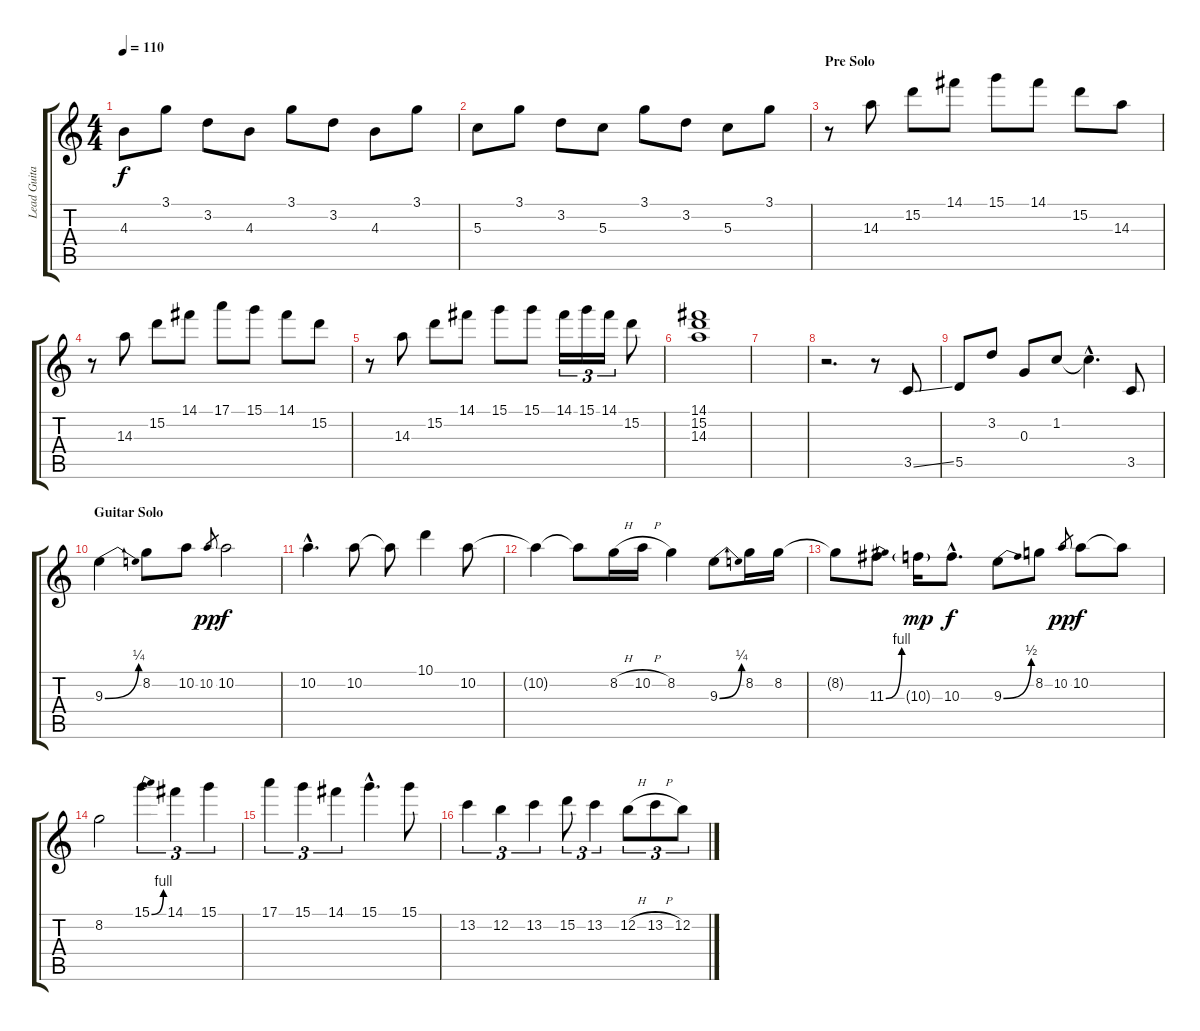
\track ("Lead Guitar - Tracii Guns" "Lead Guita") {instrument electricguitarclean}
\staff {score tabs}
\tuning (E4 B3 G3 D3 A2 E2) {hide}
\ts (4 4)
\tempo 110
\clef g2
\ks c
4.3.8{dy f} 3.1.8 3.2.8 4.3.8 3.1.8 3.2.8 4.3.8 3.1.8 |
5.3.8 3.1.8 3.2.8 5.3.8 3.1.8 3.2.8 5.3.8 3.1.8 |
\section ("" "Pre Solo")
r.8{instrument overdrivenguitar} 14.3.8 15.2.8 14.1.8 15.1.8 14.1.8 15.2.8 14.3.8 |
r.8 14.3.8 15.2.8 14.1.8 17.1.8 15.1.8 14.1.8 15.2.8 |
r.8 14.3.8 15.2.8 14.1.8 15.1.8 15.1.8 14.1.16{tu (3 2)} 15.1.16{tu (3 2)} 14.1.16{tu (3 2)} 15.2.8 |
(14.1 15.2 14.3).1{volume 7} |
|
r.2{d} r.8 3.5{ss}.8 |
5.5.8 3.2.8 0.3.8 1.2.8 1.2{hac t}.4{d} 3.5.8 |
\section ("" "Guitar Solo")
9.3{be (bend 0 0 60 1)}.4{instrument overdrivenguitar} 8.2.8 10.2.8 10.2.8{gr dy pp} 10.2.2{dy f} |
10.2{hac}.4{d} 10.2.8 10.2{t}.8 10.1.4 10.2.8 |
10.2{t}.4 10.2{t}.8 8.2{h}.16 10.2{h}.16 8.2.4 9.3{be (bend 0 0 60 1)}.8 8.2.16 8.2.16 |
8.2{t}.8 11.3{be (bend 0 0 60 4)}.8 10.3{g}.16{dy mp} 10.3{hac}.8{d dy f} 9.3{be (bend 0 0 60 2)}.8 8.2.8 10.2.8{gr dy pp} 10.2.8{dy f} 10.2{t}.8 |
8.2.2 15.1{be (bend 0 0 60 4)}.4{tu (3 2)} 14.1.4{tu (3 2)} 15.1.4{tu (3 2)} |
17.1.4{tu (3 2)} 15.1.4{tu (3 2)} 14.1.4{tu (3 2)} 15.1{hac}.4{d} 15.1.8 |
13.2.4{tu (3 2)} 12.2.4{tu (3 2)} 13.2.4{tu (3 2)} 15.2.8{tu (3 2)} 13.2.4{tu (3 2)} 12.2{h}.8{tu (3 2)} 13.2{h}.8{tu (3 2)} 12.2.8{tu (3 2)}
